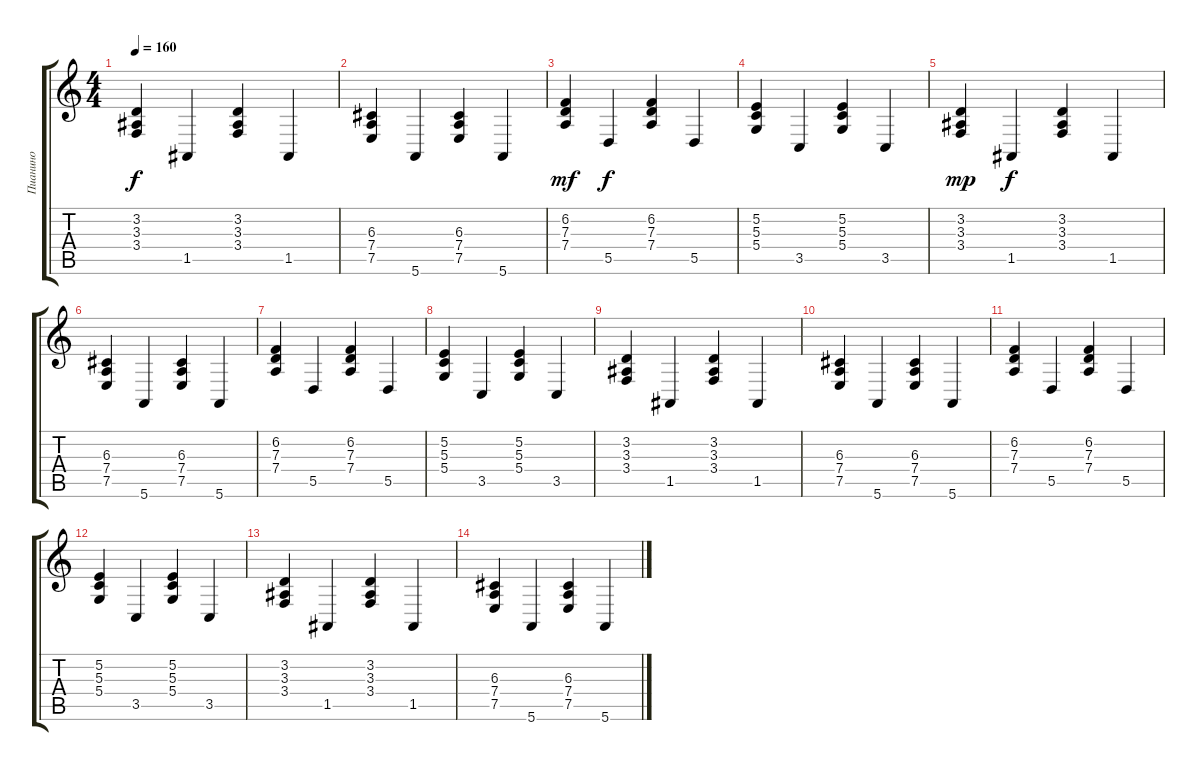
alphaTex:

\track ("Пианино" "Пианино") {instrument brightacousticpiano}
\staff {score tabs}
\tuning (E4 B3 G3 D3 A2 E2) {hide}
\ts (4 4)
\tempo 160
\clef g2
\ks c
(3.2 3.3 3.4).4{dy f} 1.5.4 (3.2 3.3 3.4).4 1.5.4 |
(6.3 7.4 7.5).4 5.6.4 (6.3 7.4 7.5).4 5.6.4 |
(6.2 7.3 7.4).4{dy mf} 5.5.4{dy f} (6.2 7.3 7.4).4 5.5.4 |
(5.2 5.3 5.4).4 3.5.4 (5.2 5.3 5.4).4{beam Up} 3.5.4 |
(3.2 3.3 3.4).4{dy mp} 1.5.4{dy f} (3.2 3.3 3.4).4 1.5.4 |
(6.3 7.4 7.5).4 5.6.4 (6.3 7.4 7.5).4 5.6.4 |
(6.2 7.3 7.4).4 5.5.4 (6.2 7.3 7.4).4 5.5.4 |
(5.2 5.3 5.4).4 3.5.4 (5.2 5.3 5.4).4 3.5.4 |
(3.2 3.3 3.4).4 1.5.4 (3.2 3.3 3.4).4 1.5.4 |
(6.3 7.4 7.5).4 5.6.4 (6.3 7.4 7.5).4 5.6.4 |
(6.2 7.3 7.4).4 5.5.4 (6.2 7.3 7.4).4 5.5.4 |
(5.2 5.3 5.4).4 3.5.4 (5.2 5.3 5.4).4 3.5.4 |
(3.2 3.3 3.4).4 1.5.4 (3.2 3.3 3.4).4 1.5.4 |
(6.3 7.4 7.5).4 5.6.4 (6.3 7.4 7.5).4 5.6.4
